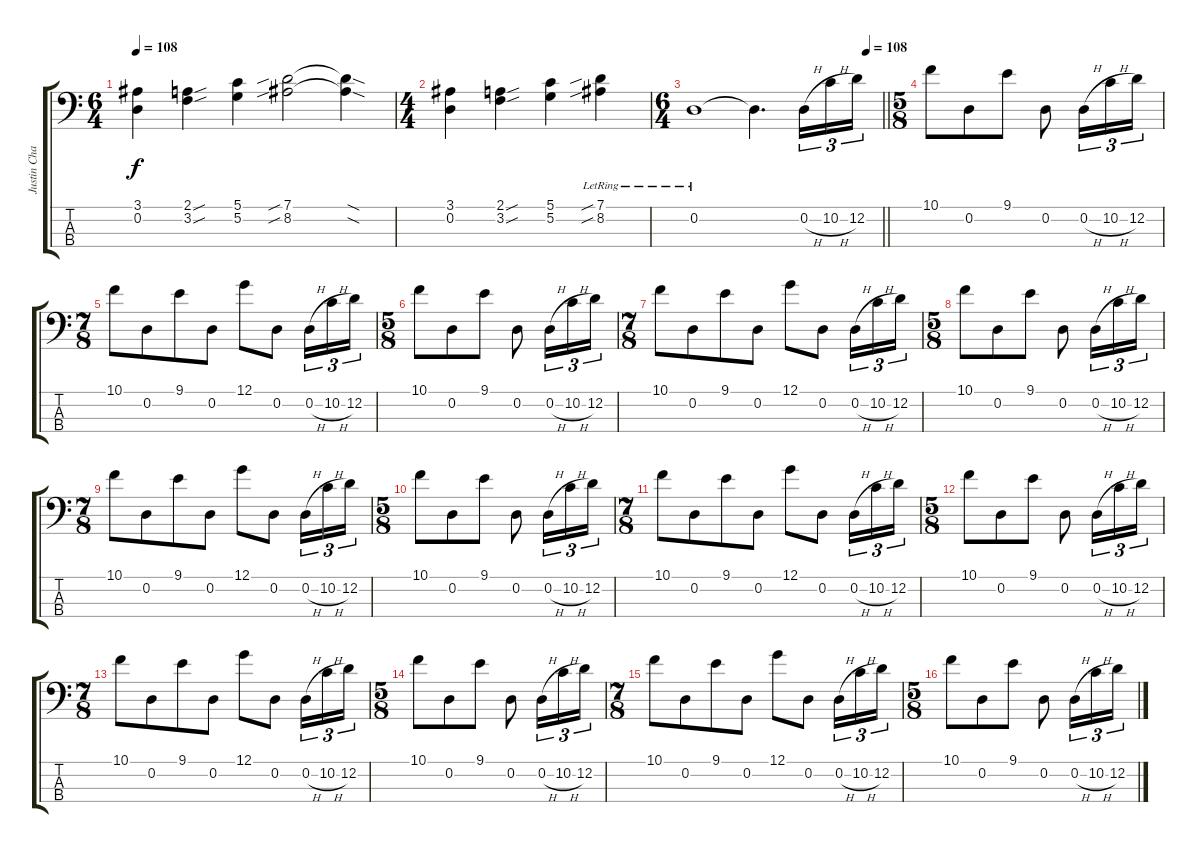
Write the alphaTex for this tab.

\track ("Justin Chancellor" "Justin Cha") {instrument electricbasspick}
\staff {score tabs}
\tuning (G2 D2 A1 D1) {hide}
\ts (6 4)
\tempo 108
\tempo 67
\tempo 108
\clef f4
\ks c
(3.1 0.2).4{dy f instrument electricbasspick} (2.1{sou} 3.2{sou}).4 (5.1 5.2).4 (7.1{sib} 8.2{sib}).2 (7.1{sod t} 8.2{sod t}).4 |
\ts (4 4)
(3.1 0.2).4 (2.1{sou} 3.2{sou}).4 (5.1 5.2).4 (7.1{sib lr} 8.2{sib lr}).4 |
\ts (6 4)
\tempo (108 0.9166666666666666)
\barLineRight lightlight
0.2{lr}.1 0.2{t}.4{d} 0.2{h}.16{tu (3 2)} 10.2{h}.16{tu (3 2)} 12.2.16{tu (3 2)} |
\ts (5 8)
10.1.8 0.2.8 9.1.8 0.2.8 0.2{h}.16{tu (3 2)} 10.2{h}.16{tu (3 2)} 12.2.16{tu (3 2)} |
\ts (7 8)
10.1.8 0.2.8 9.1.8 0.2.8 12.1.8 0.2.8 0.2{h}.16{tu (3 2)} 10.2{h}.16{tu (3 2)} 12.2.16{tu (3 2)} |
\ts (5 8)
10.1.8 0.2.8 9.1.8 0.2.8 0.2{h}.16{tu (3 2)} 10.2{h}.16{tu (3 2)} 12.2.16{tu (3 2)} |
\ts (7 8)
10.1.8 0.2.8 9.1.8 0.2.8 12.1.8 0.2.8 0.2{h}.16{tu (3 2)} 10.2{h}.16{tu (3 2)} 12.2.16{tu (3 2)} |
\ts (5 8)
10.1.8 0.2.8 9.1.8 0.2.8 0.2{h}.16{tu (3 2)} 10.2{h}.16{tu (3 2)} 12.2.16{tu (3 2)} |
\ts (7 8)
10.1.8 0.2.8 9.1.8 0.2.8 12.1.8 0.2.8 0.2{h}.16{tu (3 2)} 10.2{h}.16{tu (3 2)} 12.2.16{tu (3 2)} |
\ts (5 8)
10.1.8 0.2.8 9.1.8 0.2.8 0.2{h}.16{tu (3 2)} 10.2{h}.16{tu (3 2)} 12.2.16{tu (3 2)} |
\ts (7 8)
10.1.8 0.2.8 9.1.8 0.2.8 12.1.8 0.2.8 0.2{h}.16{tu (3 2)} 10.2{h}.16{tu (3 2)} 12.2.16{tu (3 2)} |
\ts (5 8)
10.1.8 0.2.8 9.1.8 0.2.8 0.2{h}.16{tu (3 2)} 10.2{h}.16{tu (3 2)} 12.2.16{tu (3 2)} |
\ts (7 8)
10.1.8 0.2.8 9.1.8 0.2.8 12.1.8 0.2.8 0.2{h}.16{tu (3 2)} 10.2{h}.16{tu (3 2)} 12.2.16{tu (3 2)} |
\ts (5 8)
10.1.8 0.2.8 9.1.8 0.2.8 0.2{h}.16{tu (3 2)} 10.2{h}.16{tu (3 2)} 12.2.16{tu (3 2)} |
\ts (7 8)
10.1.8 0.2.8 9.1.8 0.2.8 12.1.8 0.2.8 0.2{h}.16{tu (3 2)} 10.2{h}.16{tu (3 2)} 12.2.16{tu (3 2)} |
\ts (5 8)
10.1.8 0.2.8 9.1.8 0.2.8 0.2{h}.16{tu (3 2)} 10.2{h}.16{tu (3 2)} 12.2.16{tu (3 2)}
